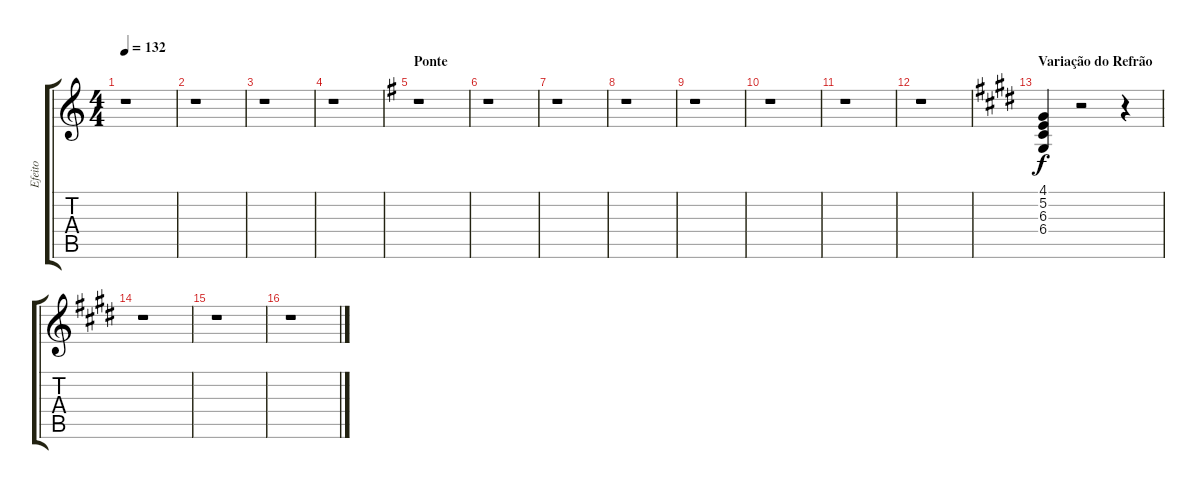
\track ("Efeito" "Efeito") {instrument tubularbells}
\staff {score tabs}
\tuning (E4 B3 G3 D3 A2 E2) {hide}
\ts (4 4)
\tempo 132
\clef g2
\ks aminor
r.1{dy f} |
r.1 |
r.1 |
r.1 |
\section ("" "Ponte")
\ks eminor
r.1 |
r.1 |
r.1 |
r.1 |
r.1 |
r.1 |
r.1 |
r.1 |
\section ("" "Variação do Refrão")
\ks c#minor
(4.1 5.2 6.3 6.4).4 r.2 r.4 |
r.1 |
r.1 |
r.1
